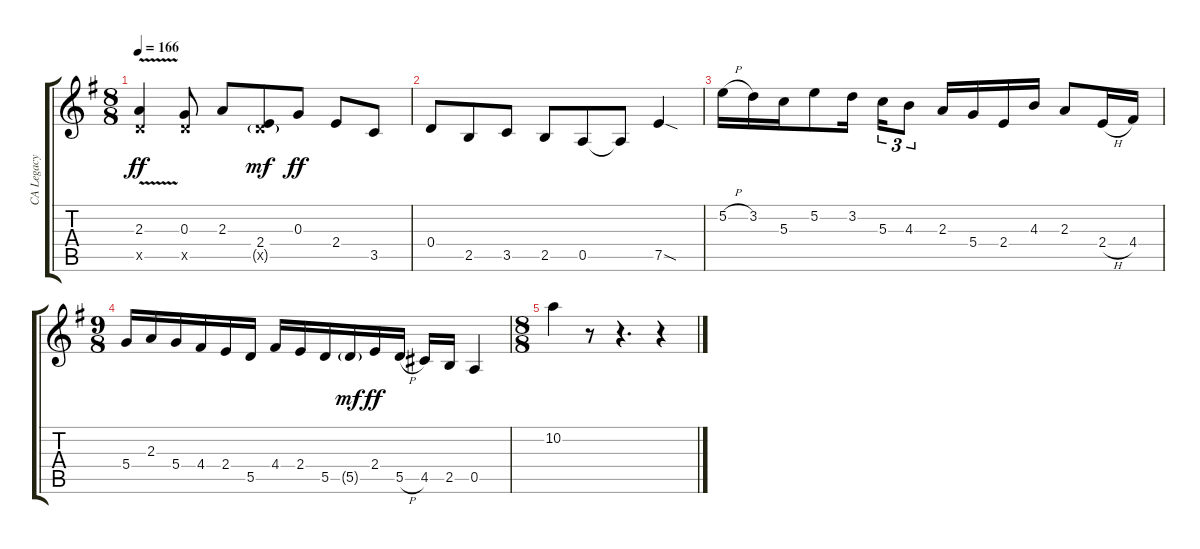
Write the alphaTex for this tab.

\track ("CA Legacy" "CA Legacy") {instrument acousticguitarsteel}
\staff {score tabs}
\tuning (E4 B3 G3 D3 A2 E2) {hide}
\ts (8 8)
\tempo 166
\clef g2
\ks g
(2.3{v} 5.5{v x}).4{dy ff} (0.3 5.5{x}).8 2.3.8 (2.4 5.5{g x}).8{dy mf} 0.3.8{dy ff} 2.4.8 3.5.8 |
0.4.8 2.5.8 3.5.8 2.5.8 0.5.8 0.5{t}.8 7.5{sod}.4 |
5.2{h}.16 3.2.16 5.3.16 5.2.8 3.2.16 5.3.16{tu (3 2)} 4.3.8{tu (3 2)} 2.3.16 5.4.16 2.4.16 4.3.16 2.3.8 2.4{h}.16 4.4.16 |
\ts (9 8)
5.4.16 2.3.16 5.4.16 4.4.16 2.4.16 5.5.16 4.4.16 2.4.16 5.5.16 5.5{g}.16{dy mf} 2.4.16{dy ff} 5.5{h}.16 4.5.16 2.5.16 0.5.4 |
\ts (8 8)
10.2.4 r.8 r.4{d} r.4
